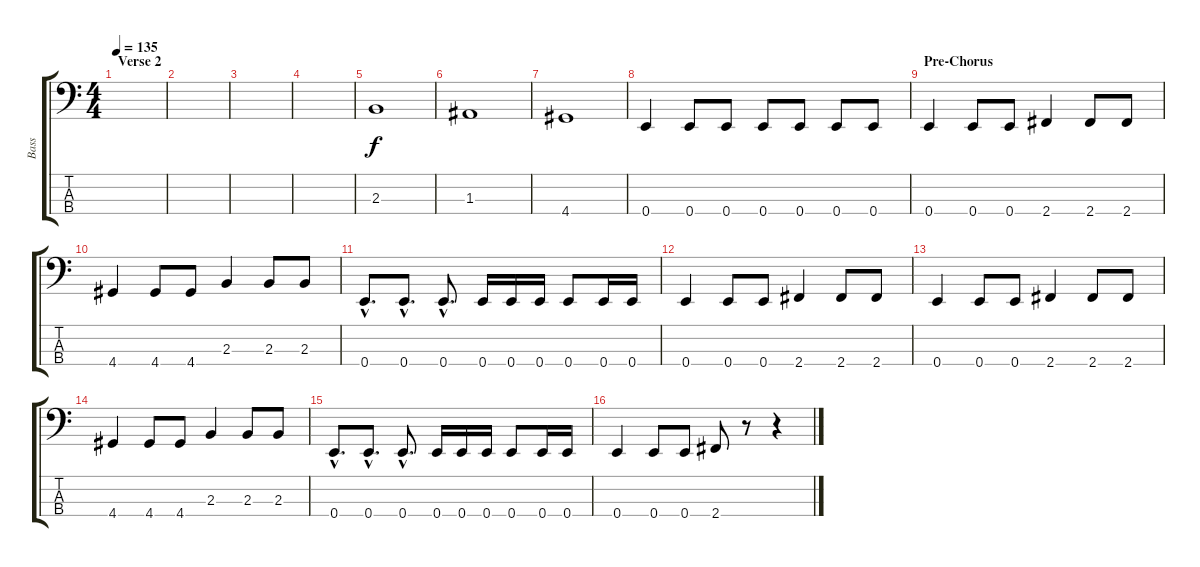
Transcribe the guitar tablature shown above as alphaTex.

\track ("Bass" "Bass") {instrument acousticguitarnylon}
\staff {score tabs}
\tuning (G2 D2 A1 E1) {hide}
\ts (4 4)
\section ("" "Verse 2")
\tempo 135
\clef f4
\ks c
|
|
|
|
2.3.1 |
1.3.1 |
4.4.1 |
0.4.4 0.4.8 0.4.8 0.4.8 0.4.8 0.4.8 0.4.8 |
\section ("" "Pre-Chorus")
0.4.4 0.4.8 0.4.8 2.4.4 2.4.8 2.4.8 |
4.4.4 4.4.8 4.4.8 2.3.4 2.3.8 2.3.8 |
0.4{hac}.8{d} 0.4{hac}.8{d} 0.4{hac}.8{d} 0.4.16 0.4.16 0.4.16 0.4.8 0.4.16 0.4.16 |
0.4.4 0.4.8 0.4.8 2.4.4 2.4.8 2.4.8 |
0.4.4 0.4.8 0.4.8 2.4.4 2.4.8 2.4.8 |
4.4.4 4.4.8 4.4.8 2.3.4 2.3.8 2.3.8 |
0.4{hac}.8{d} 0.4{hac}.8{d} 0.4{hac}.8{d} 0.4.16 0.4.16 0.4.16 0.4.8 0.4.16 0.4.16 |
0.4.4 0.4.8 0.4.8 2.4.8 r.8 r.4
